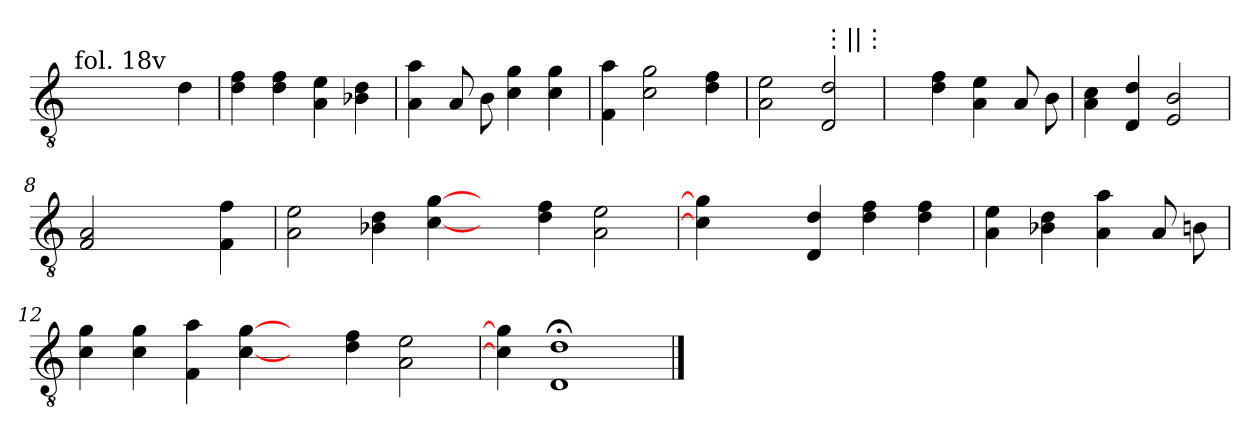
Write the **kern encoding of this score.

**kern
*part1
*staff1
*clefGv2
=1
!LO:TX:a:t=fol. 18v
2ryy
4ryy
4d
=2
4f 4d
4f 4d
4e 4A
4d 4B-X
=3
4a 4A
8A
8B
4g 4c
4g 4c
=4
4a 4F
2g 2c
4f 4d
!!LO:LB:g=z
=5
2e 2A
!LO:TX:a:t=⋮||⋮
2d 2D
=6
4ryy
4f 4d
4e 4A
8A
8B
=7
4c 4A
4d 4D
2B 2E
=8
2A 2F
4ryy
4f 4F
=9
2e 2A
4d 4B-X
[4g [4c
4ryy
4f 4d
2e 2A
=10
4g] 4c]
4ryy
4d 4D
4f 4d
4f 4d
!!LO:LB:g=z
=11
4e 4A
4d 4B-X
4a 4A
8A
8Bn
=12
4g 4c
4g 4c
4a 4F
[4g [4c
4ryy
4f 4d
2e 2A
=13
4g] 4c]
1d;< 1D;<
==
*-
